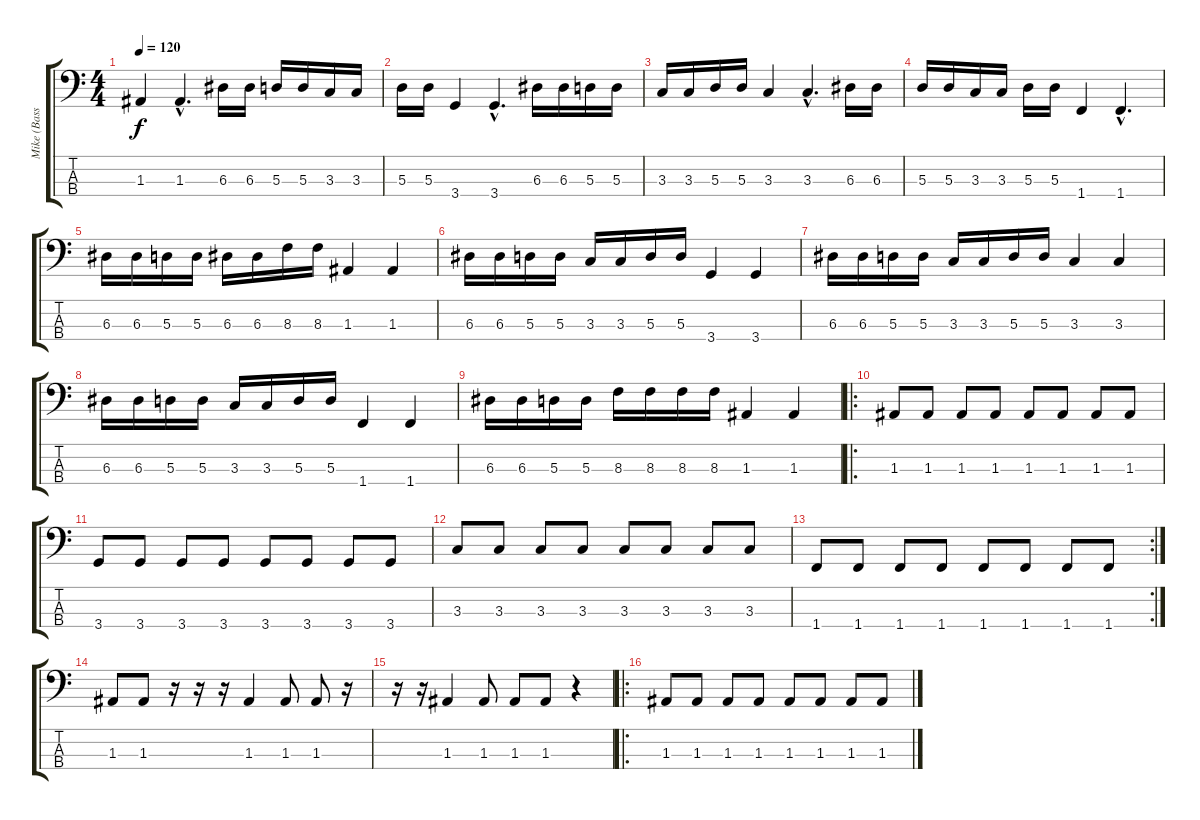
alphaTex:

\track ("Mike (Bass)" "Mike (Bass") {instrument acousticguitarnylon}
\staff {score tabs}
\tuning (G2 D2 A1 E1) {hide}
\ts (4 4)
\tempo 120
\clef f4
\ks c
1.3.4{dy f instrument acousticguitarnylon} 1.3{hac}.4{d} 6.3.16 6.3.16 5.3.16 5.3.16 3.3.16 3.3.16 |
5.3.16 5.3.16 3.4.4 3.4{hac}.4{d} 6.3.16 6.3.16 5.3.16 5.3.16 |
3.3.16 3.3.16 5.3.16 5.3.16 3.3.4 3.3{hac}.4{d} 6.3.16 6.3.16 |
5.3.16 5.3.16 3.3.16 3.3.16 5.3.16 5.3.16 1.4.4 1.4{hac}.4{d} |
6.3.16 6.3.16 5.3.16 5.3.16 6.3.16 6.3.16 8.3.16 8.3.16 1.3.4 1.3.4 |
6.3.16 6.3.16 5.3.16 5.3.16 3.3.16 3.3.16 5.3.16 5.3.16 3.4.4 3.4.4 |
6.3.16 6.3.16 5.3.16 5.3.16 3.3.16 3.3.16 5.3.16 5.3.16 3.3.4 3.3.4 |
6.3.16 6.3.16 5.3.16 5.3.16 3.3.16 3.3.16 5.3.16 5.3.16 1.4.4 1.4.4 |
6.3.16 6.3.16 5.3.16 5.3.16 8.3.16 8.3.16 8.3.16 8.3.16 1.3.4 1.3.4 |
\ro
1.3.8 1.3.8 1.3.8 1.3.8 1.3.8 1.3.8 1.3.8 1.3.8 |
3.4.8 3.4.8 3.4.8 3.4.8 3.4.8 3.4.8 3.4.8 3.4.8 |
3.3.8 3.3.8 3.3.8 3.3.8 3.3.8 3.3.8 3.3.8 3.3.8 |
\rc 2
1.4.8 1.4.8 1.4.8 1.4.8 1.4.8 1.4.8 1.4.8 1.4.8 |
1.3.8 1.3.8 r.16 r.16 r.16 1.3.4 1.3.8 1.3.8 r.16 |
r.16 r.16 1.3.4 1.3.8 1.3.8 1.3.8 r.4 |
\ro
1.3.8 1.3.8 1.3.8 1.3.8 1.3.8 1.3.8 1.3.8 1.3.8
